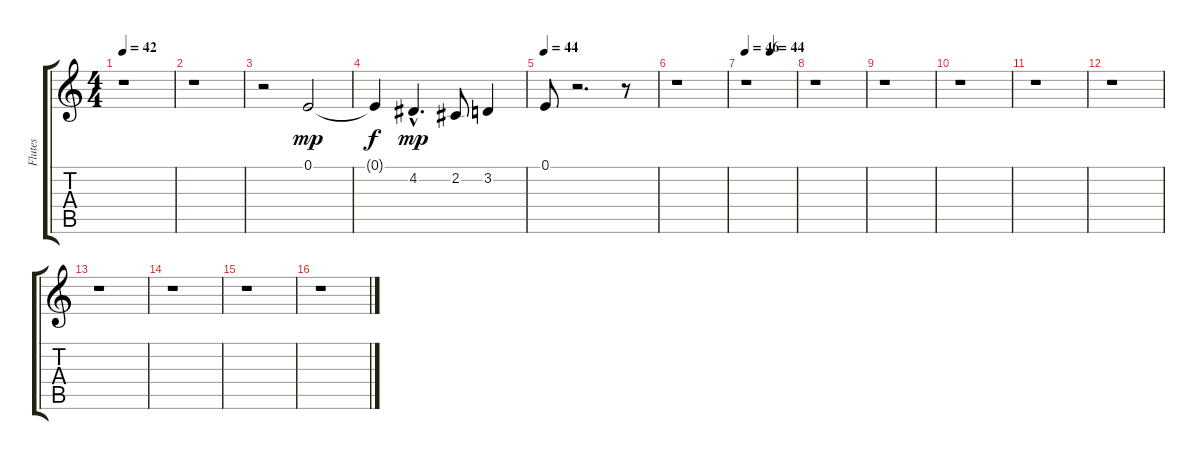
\track ("Flutes" "Flutes") {instrument flute}
\staff {score tabs}
\tuning (E4 B3 G3 D3 A2 E2) {hide}
\ts (4 4)
\tempo 42
\clef g2
\ks c
r.1{dy f} |
r.1 |
r.2 0.1.2{dy mp} |
0.1{t}.4{dy f} 4.2{hac}.4{d dy mp} 2.2.8 3.2.4 |
\tempo 44
0.1.8 r.2{d} r.8 |
r.1 |
\tempo 46
\tempo (44 0.5)
r.1 |
r.1 |
r.1 |
r.1 |
r.1 |
r.1 |
r.1 |
r.1 |
r.1 |
r.1
